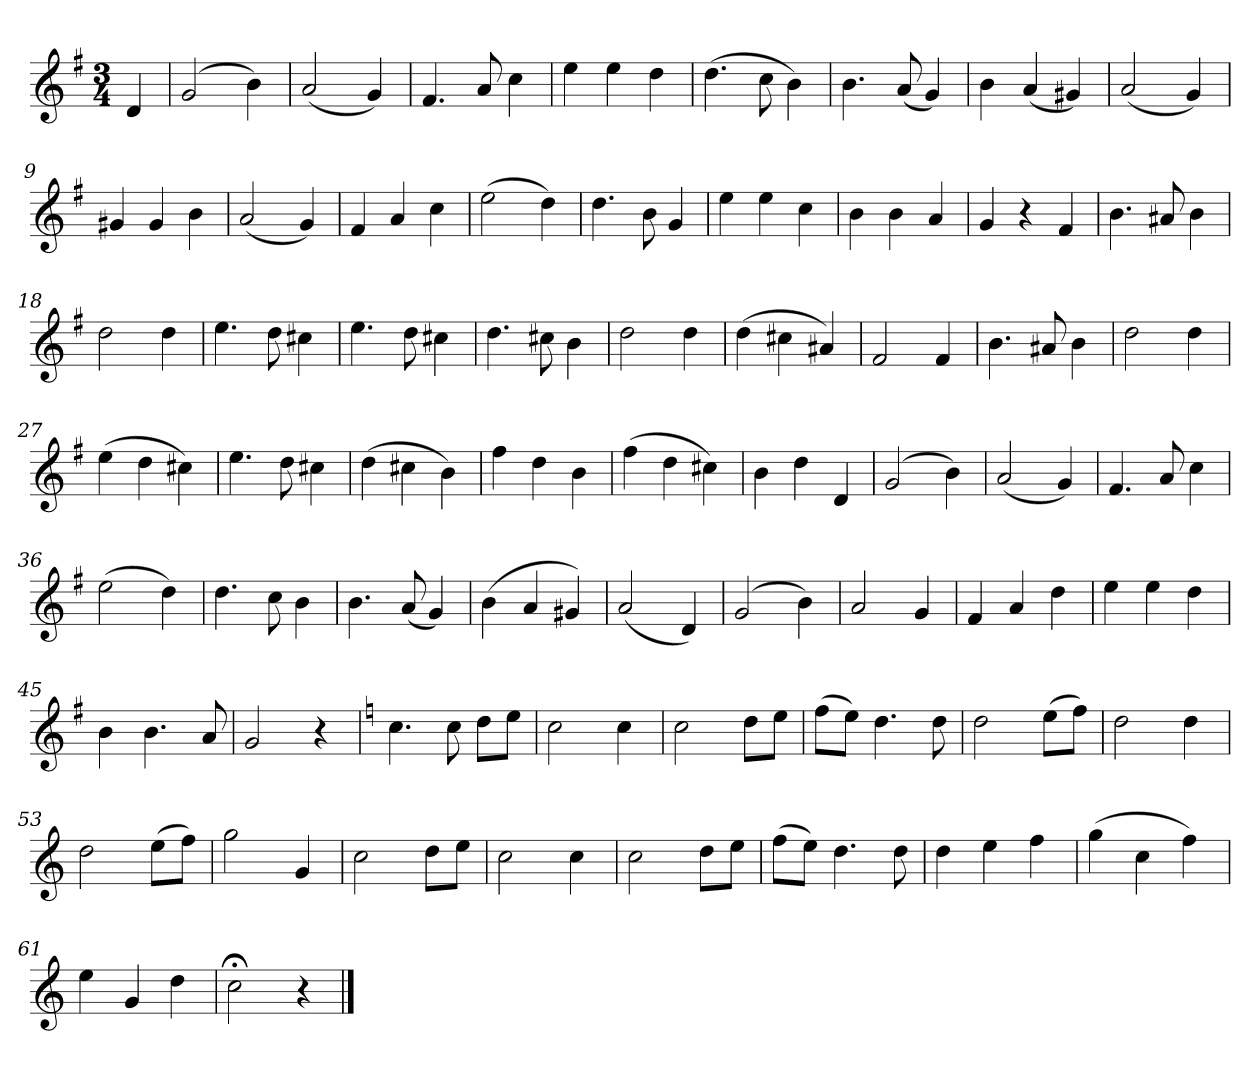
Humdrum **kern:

**kern
*part1
*staff1
*clefG2
*k[f#]
*G:
*M3/4
*MM120
=
4d
=1
(2g
4b)
=2
(2a
4g)
=3
4.f#
8a
4cc
=4
4ee
4ee
4dd
=5
(4.dd
8cc
4b)
=6
4.b
(8a
4g)
=7
4b
(4a
4g#X)
=8
(2a
4g)
=9
4g#X
4g#
4b
=10
(2a
4g)
=11
4f#
4a
4cc
=12
(2ee
4dd)
=13
4.dd
8b
4g
=14
4ee
4ee
4cc
=15
4b
4b
4a
=16
4g
4r
4f#
=17
4.b
8a#X
4b
=18
2dd
4dd
=19
4.ee
8dd
4cc#X
=20
4.ee
8dd
4cc#X
=21
4.dd
8cc#X
4b
=22
2dd
4dd
=23
(4dd
4cc#X
4a#X)
=24
2f#
4f#
=25
4.b
8a#X
4b
=26
2dd
4dd
=27
(4ee
4dd
4cc#X)
=28
4.ee
8dd
4cc#X
=29
(4dd
4cc#X
4b)
=30
4ff#
4dd
4b
=31
(4ff#
4dd
4cc#X)
=32
4b
4dd
4d
=33
(2g
4b)
=34
(2a
4g)
=35
4.f#
8a
4cc
=36
(2ee
4dd)
=37
4.dd
8cc
4b
=38
4.b
(8a
4g)
=39
(4b
4a
4g#X)
=40
(2a
4d)
=41
(2g
4b)
=42
2a
4g
=43
4f#
4a
4dd
=44
4ee
4ee
4dd
=45
4b
4.b
8a
=46
2g
4r
=47
*k[]
*C:
4.cc
8cc
8dd\L
8ee\J
=48
2cc
4cc
=49
2cc
8dd\L
8ee\J
=50
(8ff\L
8ee\J)
4.dd
8dd
=51
2dd
(8ee\L
8ff\J)
=52
2dd
4dd
=53
2dd
(8ee\L
8ff\J)
=54
2gg
4g
=55
2cc
8dd\L
8ee\J
=56
2cc
4cc
=57
2cc
8dd\L
8ee\J
=58
(8ff\L
8ee\J)
4.dd
8dd
=59
4dd
4ee
4ff
=60
(4gg
4cc
4ff)
=61
4ee
4g
4dd
=62
2cc;<
4r
==
*-
